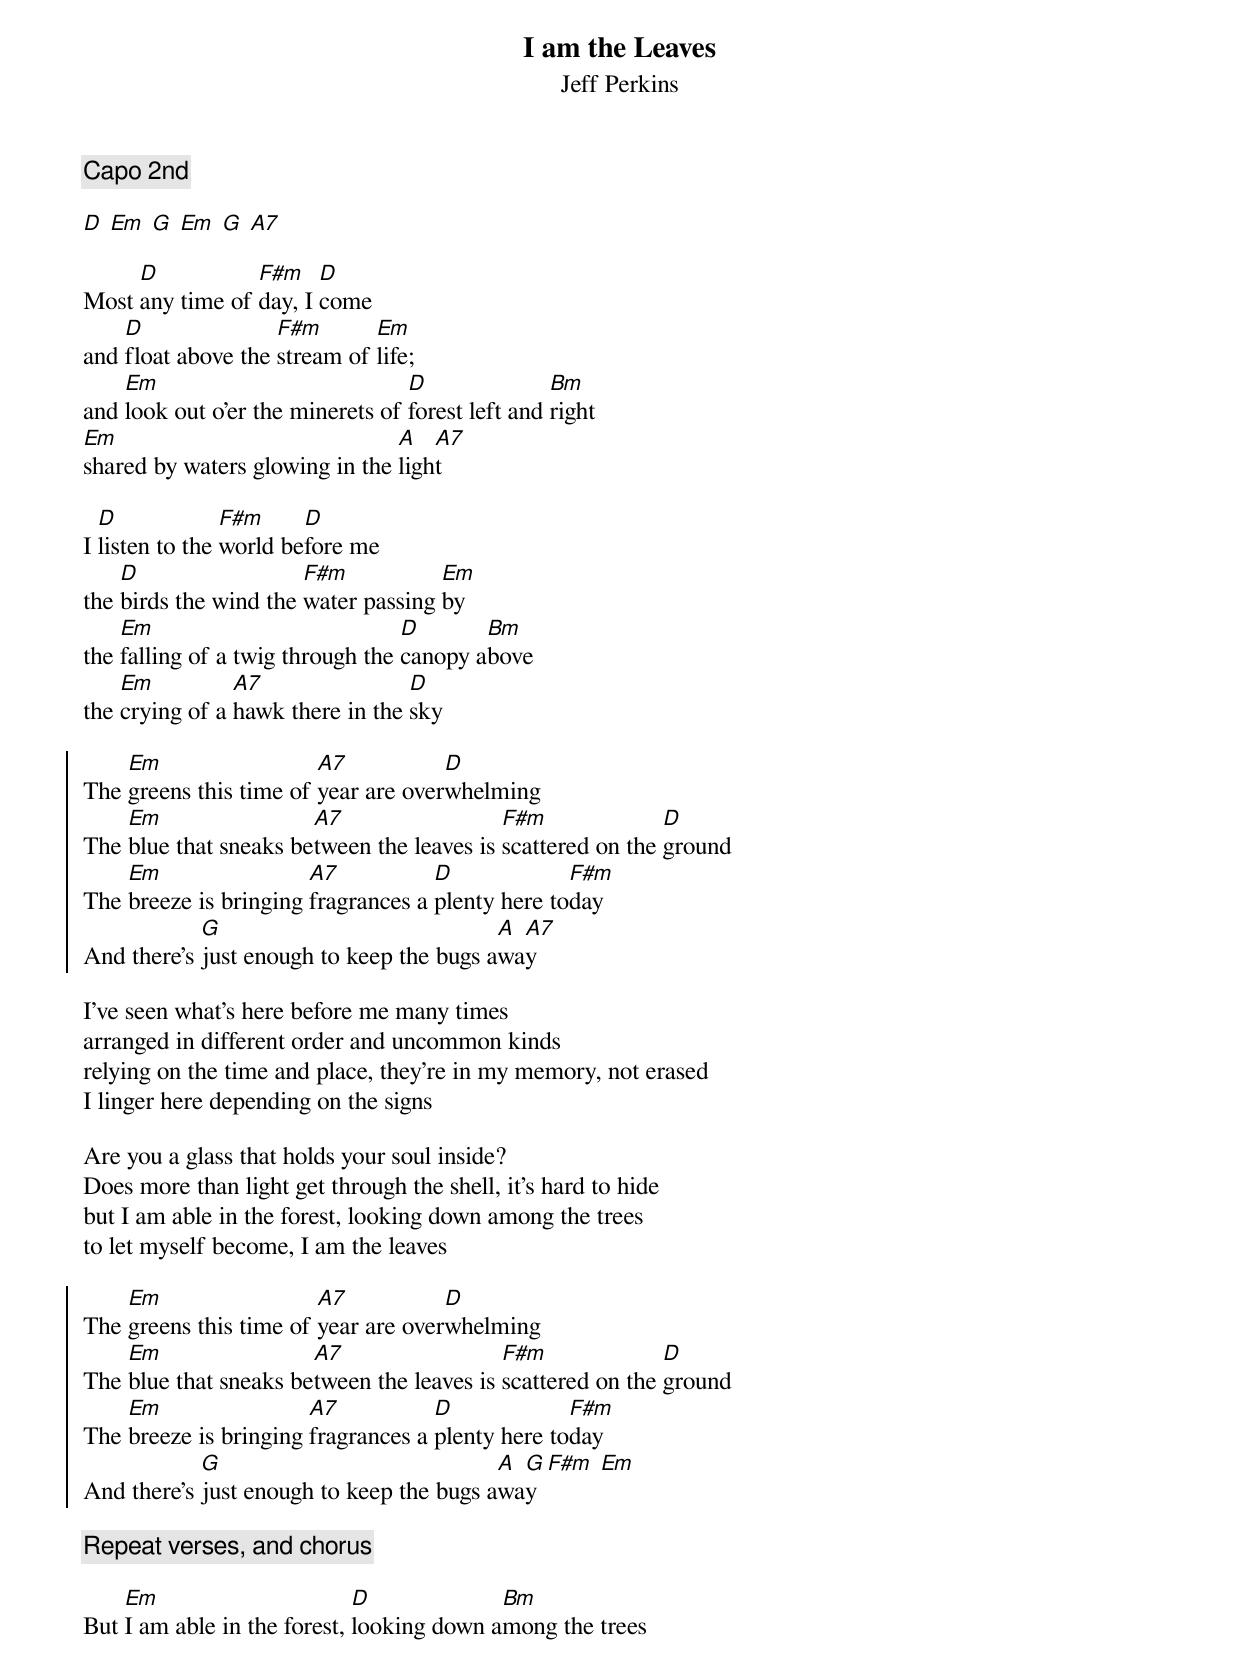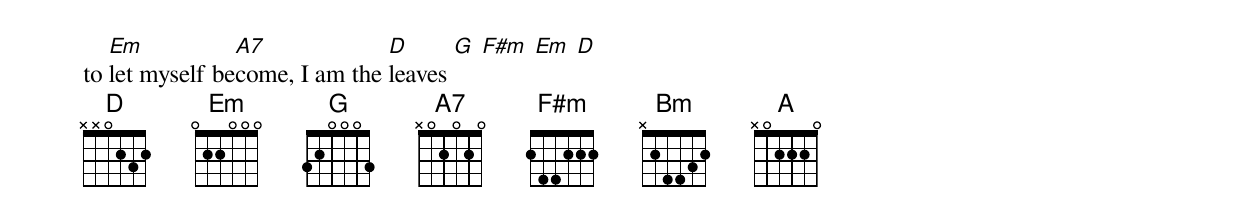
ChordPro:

{t:I am the Leaves}
{st:Jeff Perkins}
{c:Capo 2nd}

[D] [Em] [G] [Em] [G] [A7]

Most [D]any time of [F#m]day, I [D]come
and [D]float above the [F#m]stream of [Em]life;
and [Em]look out o'er the minerets of [D]forest left and [Bm]right
[Em]shared by waters glowing in the [A]ligh[A7]t

I [D]listen to the [F#m]world be[D]fore me
the [D]birds the wind the [F#m]water passing [Em]by
the [Em]falling of a twig through the [D]canopy a[Bm]bove
the [Em]crying of a [A7]hawk there in the [D]sky

{soc}
The [Em]greens this time of [A7]year are over[D]whelming
The [Em]blue that sneaks be[A7]tween the leaves is [F#m]scattered on the [D]ground
The [Em]breeze is bringing [A7]fragrances a [D]plenty here to[F#m]day
And there's [G]just enough to keep the bugs a[A]wa[A7]y
{eoc}

I've seen what's here before me many times
arranged in different order and uncommon kinds
relying on the time and place, they're in my memory, not erased
I linger here depending on the signs

Are you a glass that holds your soul inside?
Does more than light get through the shell, it's hard to hide
but I am able in the forest, looking down among the trees
to let myself become, I am the leaves

{soc}
The [Em]greens this time of [A7]year are over[D]whelming
The [Em]blue that sneaks be[A7]tween the leaves is [F#m]scattered on the [D]ground
The [Em]breeze is bringing [A7]fragrances a [D]plenty here to[F#m]day
And there's [G]just enough to keep the bugs a[A]wa[G]y [F#m] [Em]
{eoc}

{c:Repeat verses, and chorus}

But [Em]I am able in the forest, [D]looking down a[Bm]mong the trees
to [Em]let myself be[A7]come, I am the [D]leaves [G] [F#m] [Em] [D]
